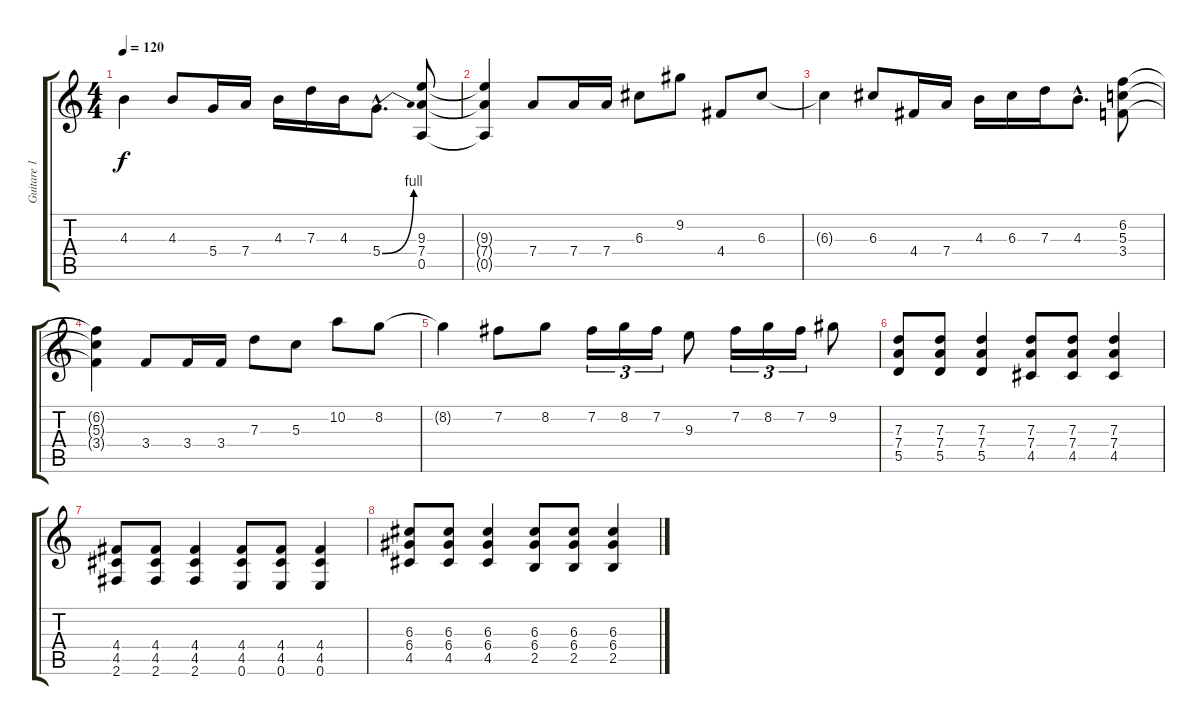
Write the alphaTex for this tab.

\track ("Guitare 1" "Guitare 1") {instrument distortionguitar}
\staff {score tabs}
\tuning (E4 B3 G3 D3 A2 E2) {hide}
\ts (4 4)
\tempo 120
\clef g2
\ks c
4.3{t}.4{dy f} 4.3.8 5.4.16 7.4.16 4.3.16 7.3.16 4.3.16 5.4{be (bend 0 0 60 4) hac}.8{d} (9.3 7.4 0.5).8 |
(9.3{t} 7.4{t} 0.5{t}).4 7.4.8 7.4.16 7.4.16 6.3.8 9.2.8 4.4.8 6.3.8 |
6.3{t}.4 6.3.8 4.4.16 7.4.16 4.3.16 6.3.16 7.3.16 4.3{hac}.8{d} (6.2 5.3 3.4).8 |
(6.2{t} 5.3{t} 3.4{t}).4 3.4.8 3.4.16 3.4.16 7.3.8 5.3.8 10.2.8 8.2.8 |
8.2{t}.4 7.2.8 8.2.8 7.2.16{tu (3 2)} 8.2.16{tu (3 2)} 7.2.16{tu (3 2)} 9.3.8 7.2.16{tu (3 2)} 8.2.16{tu (3 2)} 7.2.16{tu (3 2)} 9.2.8 |
(7.3 7.4 5.5).8 (7.3 7.4 5.5).8 (7.3 7.4 5.5).4 (7.3 7.4 4.5).8 (7.3 7.4 4.5).8 (7.3 7.4 4.5).4 |
(4.4 4.5 2.6).8 (4.4 4.5 2.6).8 (4.4 4.5 2.6).4 (4.4 4.5 0.6).8 (4.4 4.5 0.6).8 (4.4 4.5 0.6).4 |
(6.3 6.4 4.5).8 (6.3 6.4 4.5).8 (6.3 6.4 4.5).4 (6.3 6.4 2.5).8 (6.3 6.4 2.5).8 (6.3 6.4 2.5).4
